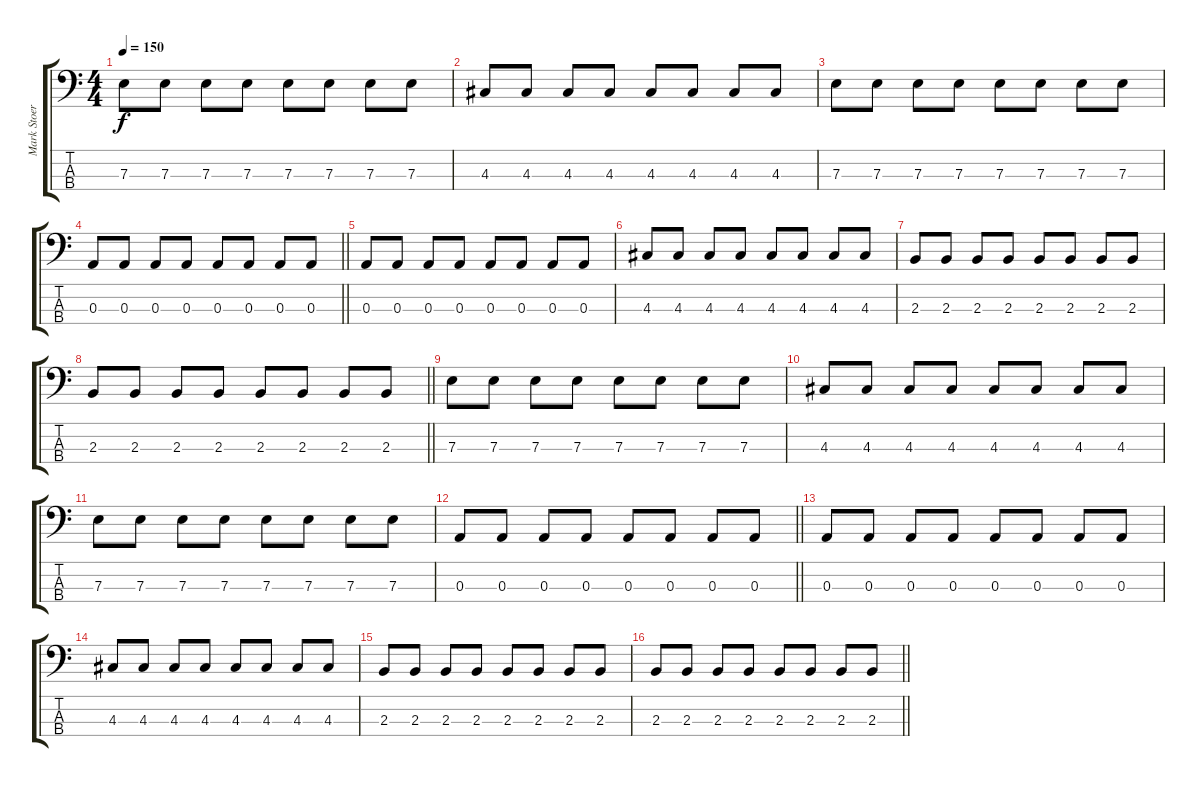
\track ("Mark Stoermer (Bass)" "Mark Stoer") {instrument electricbasspick}
\staff {score tabs}
\tuning (G2 D2 A1 E1) {hide}
\ts (4 4)
\tempo 150
\clef f4
\ks c
7.3.8{dy f} 7.3.8 7.3.8 7.3.8 7.3.8 7.3.8 7.3.8 7.3.8 |
4.3.8 4.3.8 4.3.8 4.3.8 4.3.8 4.3.8 4.3.8 4.3.8 |
7.3.8 7.3.8 7.3.8 7.3.8 7.3.8 7.3.8 7.3.8 7.3.8 |
\barLineRight lightlight
0.3.8 0.3.8 0.3.8 0.3.8 0.3.8 0.3.8 0.3.8 0.3.8 |
0.3.8 0.3.8 0.3.8 0.3.8 0.3.8 0.3.8 0.3.8 0.3.8 |
4.3.8 4.3.8 4.3.8 4.3.8 4.3.8 4.3.8 4.3.8 4.3.8 |
2.3.8 2.3.8 2.3.8 2.3.8 2.3.8 2.3.8 2.3.8 2.3.8 |
\barLineRight lightlight
2.3.8 2.3.8 2.3.8 2.3.8 2.3.8 2.3.8 2.3.8 2.3.8 |
7.3.8 7.3.8 7.3.8 7.3.8 7.3.8 7.3.8 7.3.8 7.3.8 |
4.3.8 4.3.8 4.3.8 4.3.8 4.3.8 4.3.8 4.3.8 4.3.8 |
7.3.8 7.3.8 7.3.8 7.3.8 7.3.8 7.3.8 7.3.8 7.3.8 |
\barLineRight lightlight
0.3.8 0.3.8 0.3.8 0.3.8 0.3.8 0.3.8 0.3.8 0.3.8 |
0.3.8 0.3.8 0.3.8 0.3.8 0.3.8 0.3.8 0.3.8 0.3.8 |
4.3.8 4.3.8 4.3.8 4.3.8 4.3.8 4.3.8 4.3.8 4.3.8 |
2.3.8 2.3.8 2.3.8 2.3.8 2.3.8 2.3.8 2.3.8 2.3.8 |
\barLineRight lightlight
2.3.8 2.3.8 2.3.8 2.3.8 2.3.8 2.3.8 2.3.8 2.3.8
